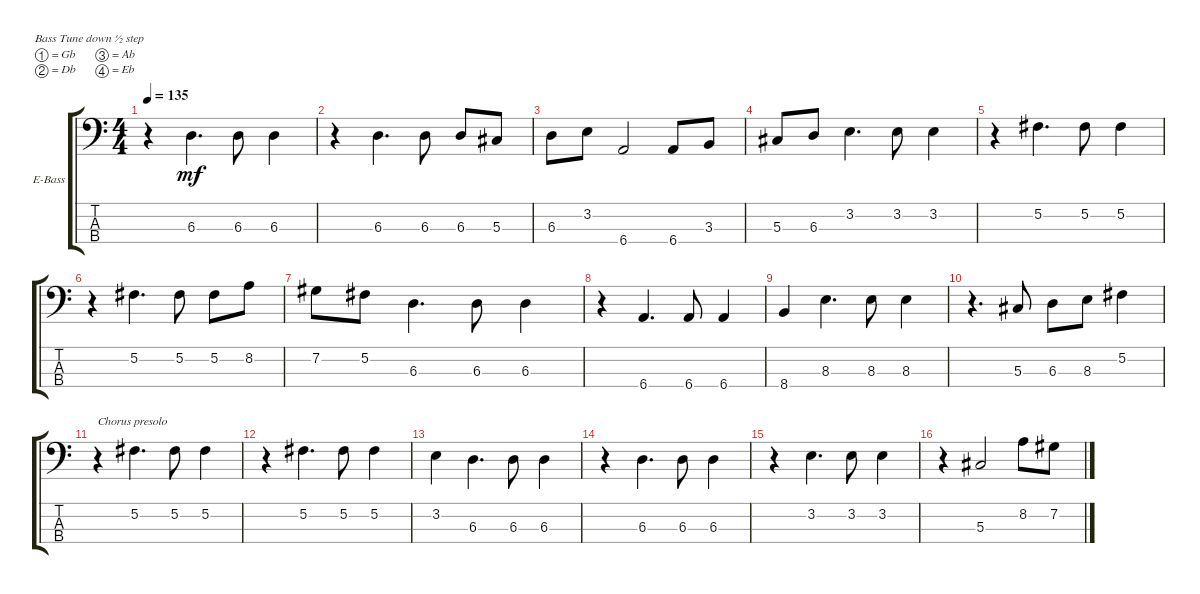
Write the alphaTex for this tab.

\bracketExtendMode groupsimilarinstruments
\firstSystemTrackNameOrientation horizontal
\otherSystemsTrackNameOrientation horizontal
\track ("Electric Bass" "E-Bass") {solo instrument electricbassfinger}
\staff {score tabs}
\tuning (Gb2 Db2 Ab1 Eb1)
\ts (4 4)
\tempo 135
\clef f4
\ks c
r.4{dy mf} 6.3.4{d} 6.3.8 6.3.4 |
r.4 6.3.4{d} 6.3.8 6.3.8 5.3.8 |
6.3.8 3.2.8 6.4.2 6.4.8 3.3.8 |
5.3.8 6.3.8 3.2.4{d} 3.2.8 3.2.4 |
r.4 5.2.4{d} 5.2.8 5.2.4 |
r.4 5.2.4{d} 5.2.8 5.2.8 8.2.8 |
7.2.8 5.2.8 6.3.4{d} 6.3.8 6.3.4 |
r.4 6.4.4{d} 6.4.8 6.4.4 |
8.4.4 8.3.4{d} 8.3.8 8.3.4 |
r.4{d} 5.3.8 6.3.8 8.3.8 5.2.4 |
r.4{txt "Chorus presolo"} 5.2.4{d} 5.2.8 5.2.4 |
r.4 5.2.4{d} 5.2.8 5.2.4 |
3.2.4 6.3.4{d} 6.3.8 6.3.4 |
r.4 6.3.4{d} 6.3.8 6.3.4 |
r.4 3.2.4{d} 3.2.8 3.2.4 |
r.4 5.3.2 8.2.8 7.2.8
